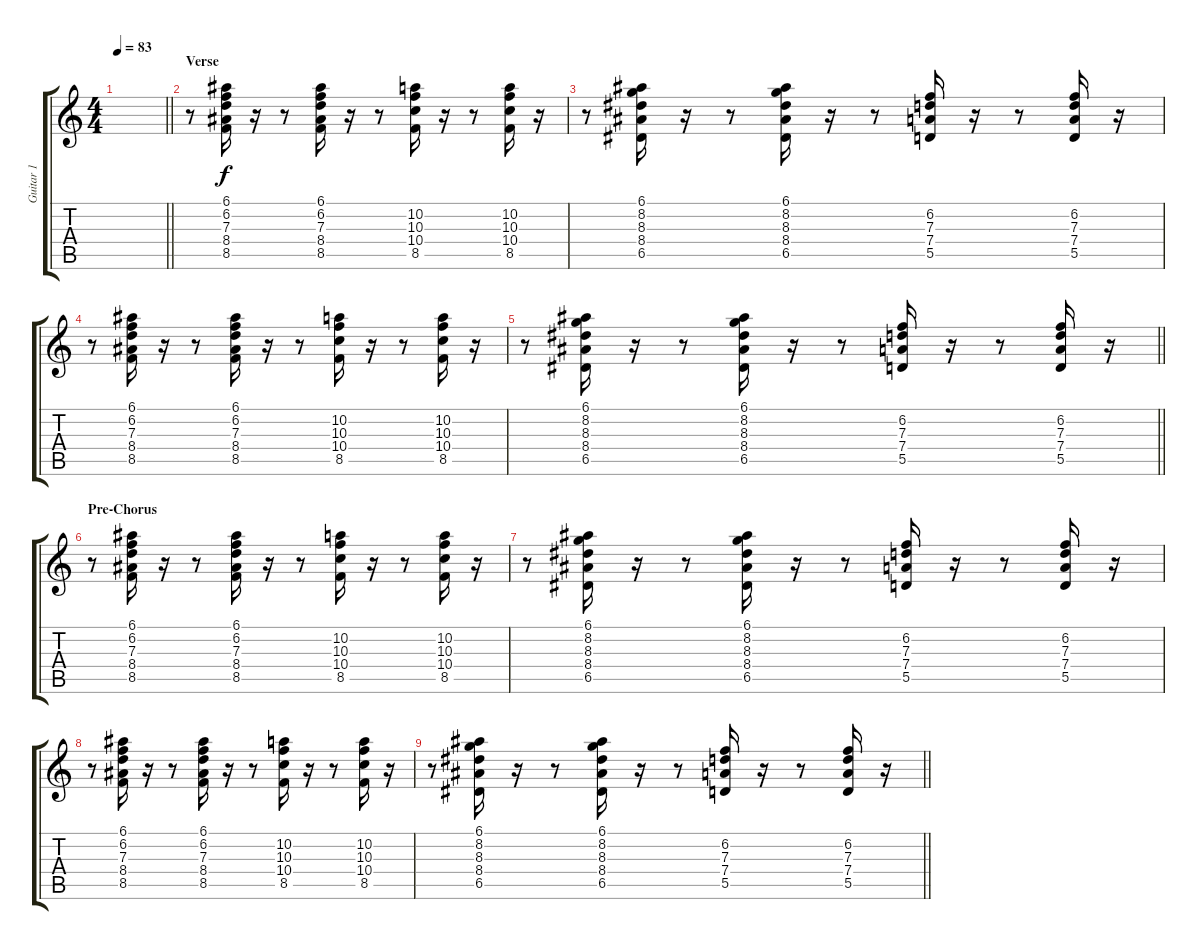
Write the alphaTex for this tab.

\track ("Guitar 1" "Guitar 1") {instrument electricguitarclean}
\staff {score tabs}
\tuning (E4 B3 G3 D3 A2 E2) {hide}
\ts (4 4)
\tempo 83
\clef g2
\barLineRight lightlight
\ks c
|
\section ("" "Verse")
r.8 (6.1 6.2 7.3 8.4 8.5).16 r.16 r.8 (6.1 6.2 7.3 8.4 8.5).16 r.16 r.8 (10.2 10.3 10.4 8.5).16 r.16 r.8 (10.2 10.3 10.4 8.5).16 r.16 |
r.8 (6.1 8.2 8.3 8.4 6.5).16 r.16 r.8 (6.1 8.2 8.3 8.4 6.5).16 r.16 r.8 (6.2 7.3 7.4 5.5).16 r.16 r.8 (6.2 7.3 7.4 5.5).16 r.16 |
r.8 (6.1 6.2 7.3 8.4 8.5).16 r.16 r.8 (6.1 6.2 7.3 8.4 8.5).16 r.16 r.8 (10.2 10.3 10.4 8.5).16 r.16 r.8 (10.2 10.3 10.4 8.5).16 r.16 |
\barLineRight lightlight
r.8 (6.1 8.2 8.3 8.4 6.5).16 r.16 r.8 (6.1 8.2 8.3 8.4 6.5).16 r.16 r.8 (6.2 7.3 7.4 5.5).16 r.16 r.8 (6.2 7.3 7.4 5.5).16 r.16 |
\section ("" "Pre-Chorus")
r.8{volume 4} (6.1 6.2 7.3 8.4 8.5).16 r.16 r.8 (6.1 6.2 7.3 8.4 8.5).16 r.16 r.8 (10.2 10.3 10.4 8.5).16 r.16 r.8 (10.2 10.3 10.4 8.5).16 r.16 |
r.8 (6.1 8.2 8.3 8.4 6.5).16 r.16 r.8 (6.1 8.2 8.3 8.4 6.5).16 r.16 r.8 (6.2 7.3 7.4 5.5).16 r.16 r.8 (6.2 7.3 7.4 5.5).16 r.16 |
r.8 (6.1 6.2 7.3 8.4 8.5).16 r.16 r.8 (6.1 6.2 7.3 8.4 8.5).16 r.16 r.8 (10.2 10.3 10.4 8.5).16 r.16 r.8 (10.2 10.3 10.4 8.5).16 r.16 |
\barLineRight lightlight
r.8 (6.1 8.2 8.3 8.4 6.5).16 r.16 r.8 (6.1 8.2 8.3 8.4 6.5).16 r.16 r.8 (6.2 7.3 7.4 5.5).16 r.16 r.8 (6.2 7.3 7.4 5.5).16 r.16
